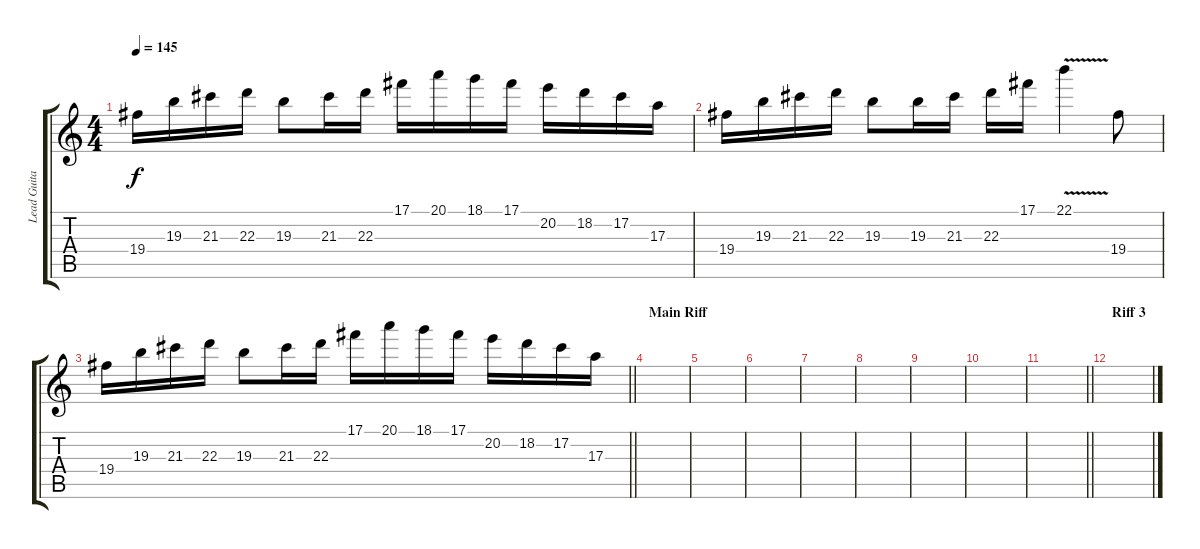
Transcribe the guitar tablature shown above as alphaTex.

\track ("Lead Guitar" "Lead Guita") {instrument overdrivenguitar}
\staff {score tabs}
\tuning (Db4 Ab3 E3 B2 Gb2 Db2) {hide}
\ts (4 4)
\tempo 145
\clef g2
\ks c
19.4.16{dy f} 19.3.16 21.3.16 22.3.16 19.3.8 21.3.16 22.3.16 17.1.16 20.1.16 18.1.16 17.1.16 20.2.16 18.2.16 17.2.16 17.3.16 |
19.4.16 19.3.16 21.3.16 22.3.16 19.3.8 19.3.16 21.3.16 22.3.16 17.1.16 22.1{v}.4 19.4.8 |
\barLineRight lightlight
19.4.16 19.3.16 21.3.16 22.3.16 19.3.8 21.3.16 22.3.16 17.1.16 20.1.16 18.1.16 17.1.16 20.2.16 18.2.16 17.2.16 17.3.16 |
\section ("" "Main Riff")
|
|
|
|
|
|
|
\barLineRight lightlight
|
\section ("" "Riff 3")
